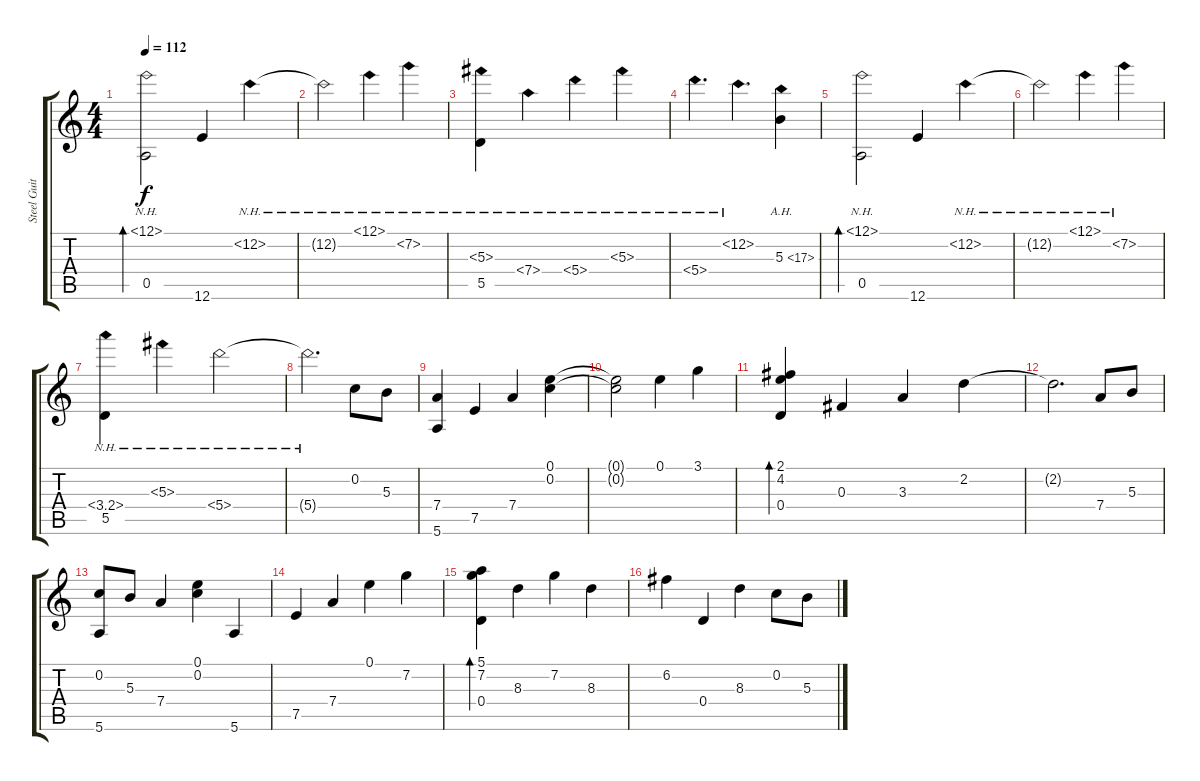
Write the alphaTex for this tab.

\track ("Steel Guitar" "Steel Guit") {instrument acousticguitarsteel}
\staff {score tabs}
\tuning (E4 C4 Gb3 D3 A2 E2) {hide}
\ts (4 4)
\tempo 112
\clef g2
\ks c
(12.1{nh} 0.5).2{bd 120 dy f instrument acousticguitarsteel} 12.6.4 12.2{nh}.4 |
12.2{nh t}.2 12.1{nh}.4 7.2{nh}.4 |
(5.3{nh} 5.5).4 7.4{nh}.4 5.4{nh}.4 5.3{nh}.4 |
5.4{nh}.4{d} 12.2{nh}.4{d} 5.3{ah 12}.4 |
(12.1{nh} 0.5).2{bd 120} 12.6.4 12.2{nh}.4 |
12.2{nh t}.2 12.1{nh}.4 7.2{nh}.4 |
(3.4{nh} 5.5).4 5.3{nh}.4 5.4{nh}.2 |
5.4{nh t}.2{d} 0.2.8 5.3.8 |
(7.4 5.6).4 7.5.4 7.4.4 (0.1 0.2).4 |
(0.1{t} 0.2{t}).2 0.1.4 3.1.4 |
(2.1 4.2 0.4).4{bd 120} 0.3.4 3.3.4 2.2.4 |
2.2{t}.2{d} 7.4.8 5.3.8 |
(0.2 5.6).8 5.3.8 7.4.4 (0.1 0.2).4 5.6.4 |
7.5.4 7.4.4 0.1.4 7.2.4 |
(5.1 7.2 0.4).4{bd 120} 8.3.4 7.2.4 8.3.4 |
6.2.4 0.4.4 8.3.4 0.2.8 5.3.8
